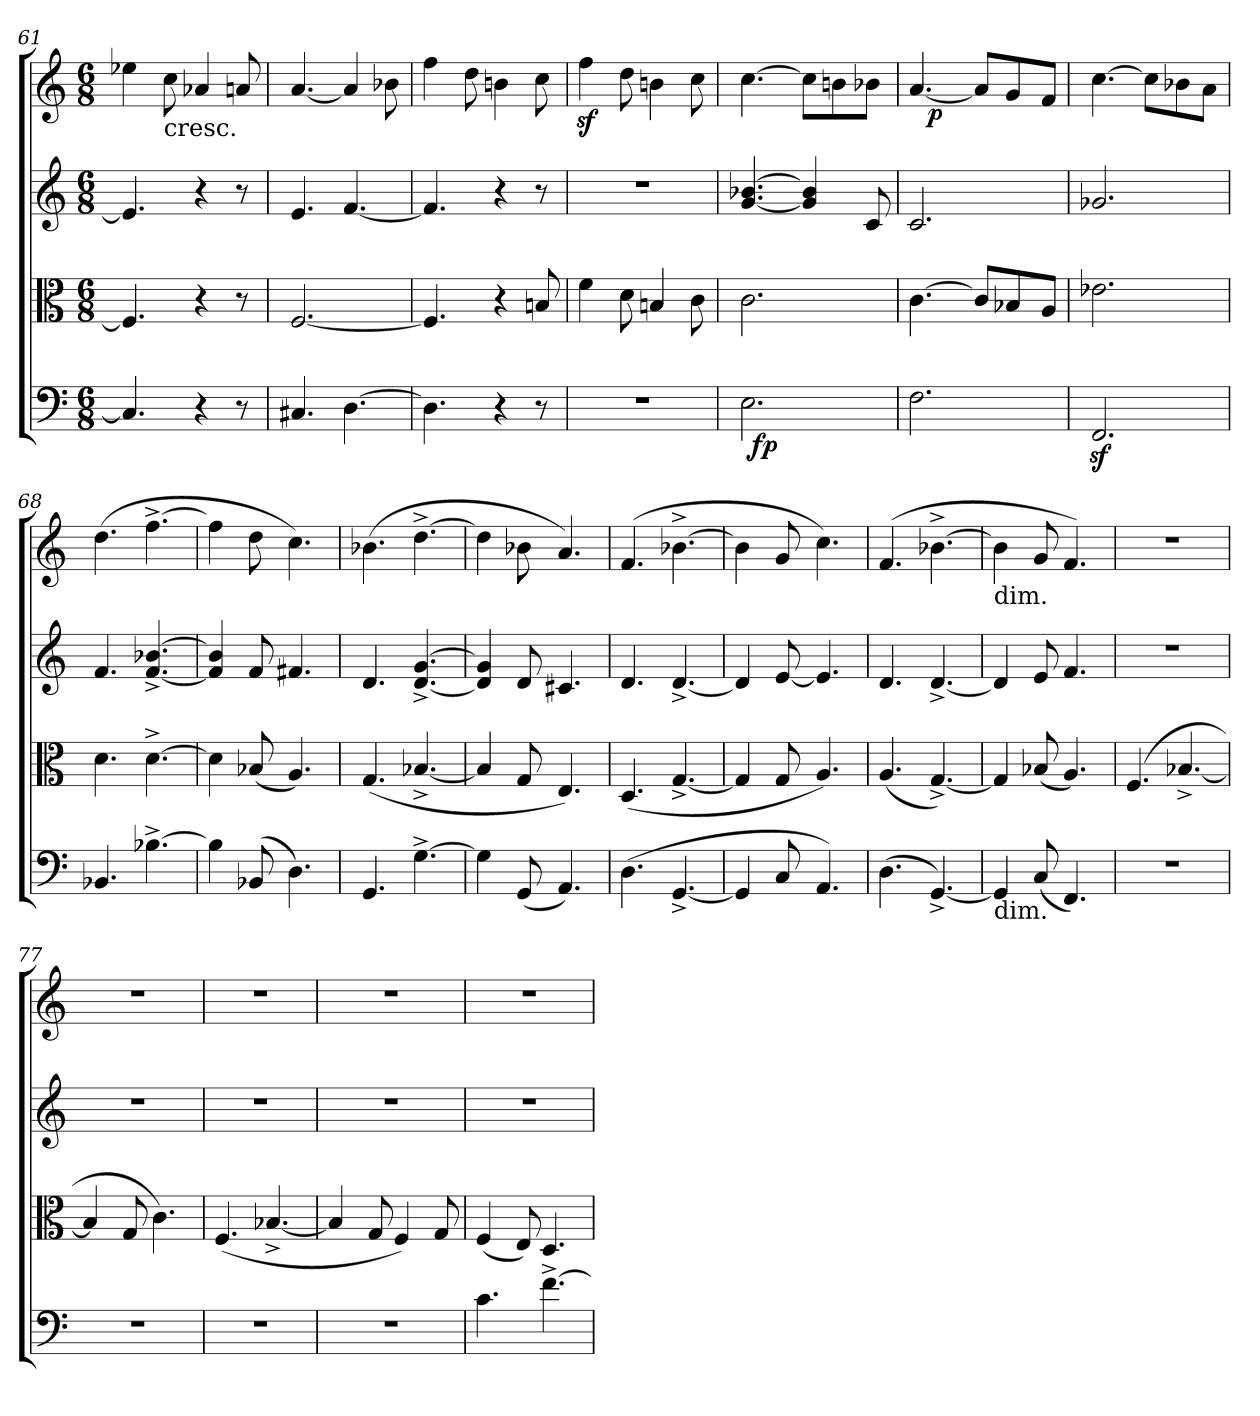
**kern	**dynam	**kern	**kern	**kern	**dynam
*part4	*part4	*part3	*part2	*part1	*part1
*staff4	*staff4	*staff3	*staff2	*staff1	*staff1
*clefF4	*	*clefC3	*clefG2	*clefG2	*
*M6/8	*	*M6/8	*M6/8	*M6/8	*
=61	=61	=61	=61	=61	=61
4.C/]	.	4.F/]	4.e-/]	4ee-\	.
!	!	!	!	!LO:TX:b:t=cresc.	!
.	.	.	.	8cc\	.
4r	.	4r	4r	4a-/	.
8r	.	8r	8r	8an/	.
=62	=62	=62	=62	=62	=62
4.C#/	.	[2.F/	4.e/	[4.a/	.
[4.D\	.	.	[4.f/	4a/]	.
.	.	.	.	8b-\	.
=63	=63	=63	=63	=63	=63
4.D\]	.	4.F/]	4.f/]	4ff\	.
.	.	.	.	8dd\	.
4r	.	4r	4r	4bn\	.
8r	.	8Bn/	8r	8cc\	.
=64	=64	=64	=64	=64	=64
2.r	.	4f\	2.r	4ffz<\	.
.	.	8d\	.	8dd\	.
.	.	4Bn/	.	4bn\	.
.	.	8c\	.	8cc\	.
=65	=65	=65	=65	=65	=65
*^	*	*	*	*	*
2.E\	32ryy	.	2.c\	[4.g/ [4.b-/	[4.cc\	.
!	!	!LO:DY:b	!	!	!	!
.	2ryy	fp	.	.	.	.
.	.	.	.	4g]/ 4b-]/	8cc\L]	.
.	.	.	.	.	8bn\	.
.	8..ryy	.	.	.	.	.
.	.	.	.	8c/	8b-\J	.
*v	*v	*	*	*	*	*
=66	=66	=66	=66	=66	=66
*	*	*	*	*^	*
2.F\	.	[4.c\	2.c/	[4.a/	16ryy	.
!	!	!	!	!	!	!LO:DY:b
.	.	.	.	.	2ryy	p
.	.	8c/L]	.	8a/L]	.	.
.	.	8B-/	.	8g/	.	.
.	.	.	.	.	8.ryy	.
.	.	8A/J	.	8f/J	.	.
=67	=67	=67	=67	=67	=67	=67
!	!	!	!	!LO:TX:b:t=cresc.	!	!
*	*	*	*	*v	*v	*
2.FFz</	.	2.e-\	2.g-/	[4.cc\	.
.	.	.	.	8cc\L]	.
.	.	.	.	8b-\	.
.	.	.	.	8a\J	.
=68	=68	=68	=68	=68	=68
4.BB-/	.	4.d\	4.f/	(>4.dd\	.
[4.B-^>\	.	[4.d^>\	[4.f^</ [4.b-^</	[4.ff^>\	.
=69	=69	=69	=69	=69	=69
4B-\]	.	4d\]	4f]/ 4b-]/	4ff\]	.
(<8BB-/	.	(<8B-/	8f/	8dd\	.
4.D\)	.	4.A/)	4.f#/	4.cc\)	.
!!LO:LB:g=z
=70	=70	=70	=70	=70	=70
4.GG/	.	(<4.G/	4.d/	(>4.b-\	.
[4.G^>\	.	[4.B-^</	[4.d^</ [4.g^</	[4.dd^>\	.
=71	=71	=71	=71	=71	=71
4G\]	.	4B-/]	4d]/ 4g]/	4dd\]	.
(<8GG/	.	8G/	8d/	8b-\	.
4.AA/)	.	4.E/)	4.c#/	4.a/)	.
=72	=72	=72	=72	=72	=72
(>4.D\	.	(<4.D/	4.d/	(<4.f/	.
[4.GG^</	.	[4.G^</	[4.d^</	[4.b-^>\	.
=73	=73	=73	=73	=73	=73
4GG/]	.	4G/]	4d/]	4b-\]	.
8C/	.	8G/	[8e/	8g/	.
4.AA/)	.	4.A/)	4.e/]	4.cc\)	.
=74	=74	=74	=74	=74	=74
(>4.D\	.	(<4.A/	4.d/	(<4.f/	.
[4.GG^</)	.	[4.G^</)	[4.d^</	[4.b-^>\	.
=75	=75	=75	=75	=75	=75
!	!	!	!	!LO:TX:b:t=dim.	!
!LO:TX:b:t=dim.	!	!	!	!	!
4GG/]	.	4G/]	4d/]	4b-\]	.
(<8C/	.	(<8B-/	8e/	8g/	.
4.FF/)	.	4.A/)	4.f/	4.f/)	.
=76	=76	=76	=76	=76	=76
2.r	.	(<4.F/	2.r	2.r	.
.	.	[4.B-^</	.	.	.
=77	=77	=77	=77	=77	=77
2.r	.	4B-/]	2.r	2.r	.
.	.	8G/	.	.	.
.	.	4.c\)	.	.	.
=78	=78	=78	=78	=78	=78
2.r	.	(<4.F/	2.r	2.r	.
.	.	[4.B-^</	.	.	.
=79	=79	=79	=79	=79	=79
2.r	.	4B-/]	2.r	2.r	.
.	.	8G/	.	.	.
.	.	4F/)	.	.	.
.	.	8G/	.	.	.
=80	=80	=80	=80	=80	=80
4.c\	.	(<4F/	2.r	2.r	.
.	.	8E/)	.	.	.
[4.f^<\	.	4.D/	.	.	.
=	=	=	=	=	=
*-	*-	*-	*-	*-	*-
